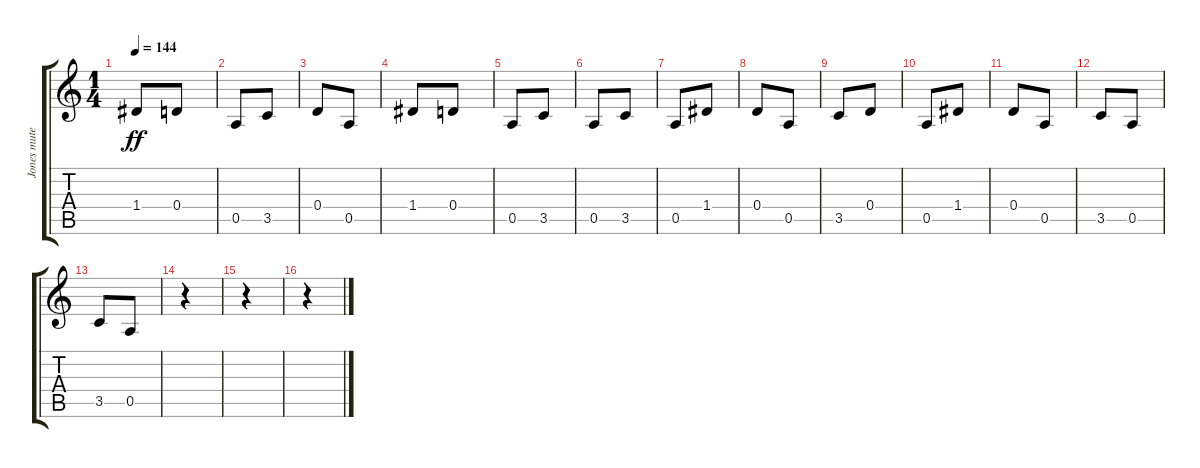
\track ("Jones muted" "Jones mute") {instrument electricguitarmuted}
\staff {score tabs}
\tuning (E4 B3 G3 D3 A2 D2) {hide}
\ts (1 4)
\tempo 144
\clef g2
\ks c
1.4.8{dy ff} 0.4.8 |
0.5.8 3.5.8 |
0.4.8 0.5.8 |
1.4.8 0.4.8 |
0.5.8 3.5.8 |
0.5.8 3.5.8 |
0.5.8 1.4.8 |
0.4.8 0.5.8 |
3.5.8 0.4.8 |
0.5.8 1.4.8 |
0.4.8 0.5.8 |
3.5.8 0.5.8 |
3.5.8 0.5.8 |
r.4 |
r.4 |
r.4
